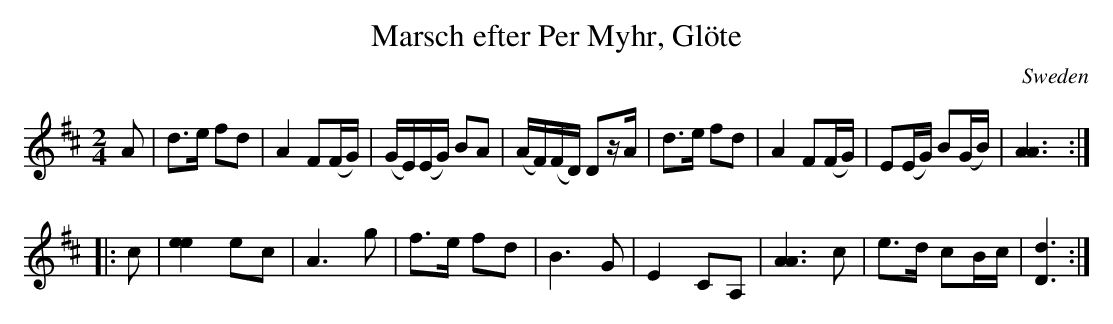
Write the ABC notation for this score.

X:1
T:Marsch efter Per Myhr, Glöte
L:1/8
M:2/4
O:Sweden
K:D major
A|\
d>e fd | A2 F(F/G/) | \
(G/E/)(E/G/) BA | (A/F/)(F/D/) Dz/A/| \
d>e fd|A2 F(F/G/)|\
E(E/G/) B(G/B/)|[A3A3]::
c|\
[e2e2] ec|A3 g|f>e fd|B3 G|\
E2 CA,|[A3A3] c|e>d cB/c/|[D3d3]:|
